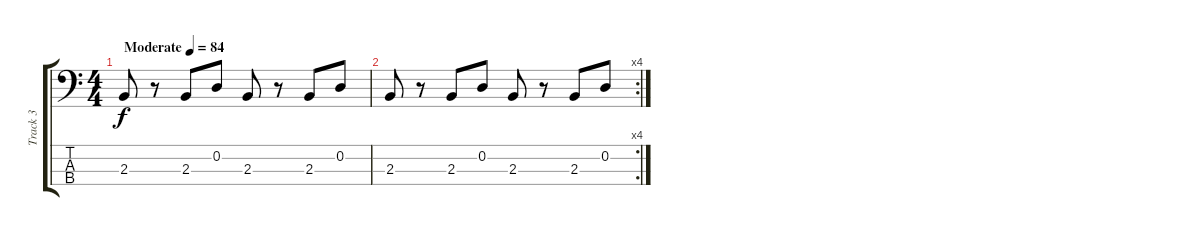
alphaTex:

\track ("Track 3" "Track 3") {instrument electricbassfinger}
\staff {score tabs}
\tuning (G2 D2 A1 E1) {hide}
\ts (4 4)
\tempo (84 "Moderate")
\clef f4
\ks c
2.3.8{dy f instrument electricbassfinger} r.8 2.3.8 0.2.8 2.3.8 r.8 2.3.8 0.2.8 |
\rc 4
2.3.8 r.8 2.3.8 0.2.8 2.3.8 r.8 2.3.8 0.2.8
